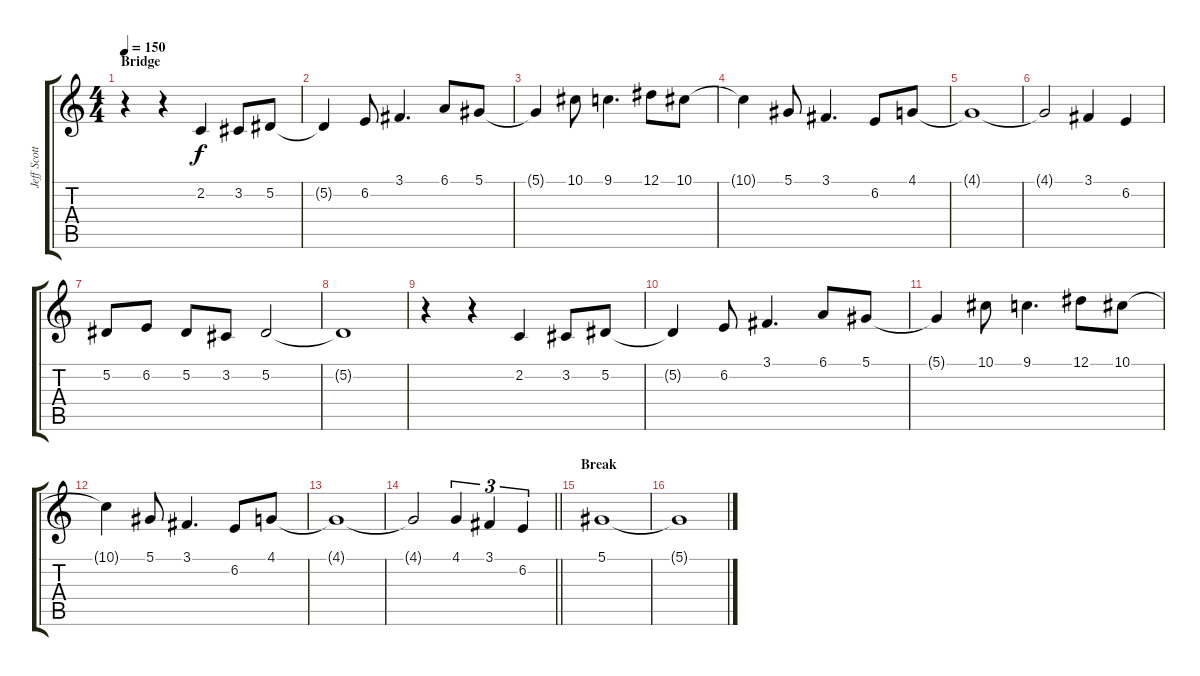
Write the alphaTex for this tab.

\track ("Jeff Scott Soto" "Jeff Scott") {instrument lead2sawtooth}
\staff {score tabs}
\tuning (Eb4 Bb3 Gb3 Db3 Ab2 Eb2) {hide}
\ts (4 4)
\section ("" "Bridge")
\tempo 150
\clef g2
\ks c
r.4{dy f} r.4 2.2.4 3.2.8 5.2.8 |
5.2{t}.4 6.2.8 3.1.4{d} 6.1.8 5.1.8 |
5.1{t}.4 10.1.8 9.1.4{d} 12.1.8 10.1.8 |
10.1{t}.4 5.1.8 3.1.4{d} 6.2.8 4.1.8 |
4.1{t}.1 |
4.1{t}.2 3.1.4 6.2.4 |
5.2.8 6.2.8 5.2.8 3.2.8 5.2.2 |
5.2{t}.1 |
r.4 r.4 2.2.4 3.2.8 5.2.8 |
5.2{t}.4 6.2.8 3.1.4{d} 6.1.8 5.1.8 |
5.1{t}.4 10.1.8 9.1.4{d} 12.1.8 10.1.8 |
10.1{t}.4 5.1.8 3.1.4{d} 6.2.8 4.1.8 |
4.1{t}.1 |
\barLineRight lightlight
4.1{t}.2 4.1.4{tu (3 2)} 3.1.4{tu (3 2)} 6.2.4{tu (3 2)} |
\section ("" "Break")
5.1.1 |
5.1{t}.1
